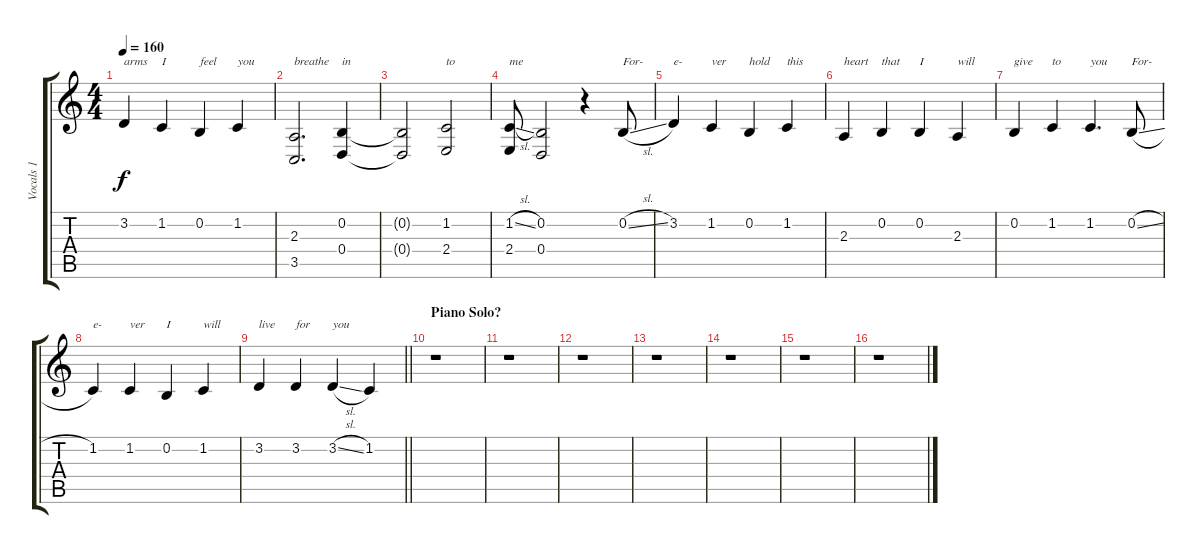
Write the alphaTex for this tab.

\track ("Vocals 1" "Vocals 1") {instrument lead2sawtooth}
\staff {score tabs}
\tuning (E4 B3 G3 D3 A2 E2) {hide}
\ts (4 4)
\tempo 160
\clef g2
\ks c
3.2.4{txt "arms" dy f} 1.2.4{txt "I"} 0.2.4{txt "feel"} 1.2.4{txt "you"} |
(2.3 3.5).2{d txt "breathe"} (0.2 0.4).4{txt "in"} |
(0.2{t} 0.4{t}).2 (1.2 2.4).2{txt "to"} |
(1.2{sl} 2.4).8{txt "me"} (0.2 0.4).2 r.4 0.2{sl}.8{txt "For-"} |
3.2.4{txt "e-"} 1.2.4{txt "ver"} 0.2.4{txt "hold"} 1.2.4{txt "this"} |
2.3.4{txt "heart"} 0.2.4{txt "that"} 0.2.4{txt "I"} 2.3.4{txt "will"} |
0.2.4{txt "give"} 1.2.4{txt "to"} 1.2.4{d txt "you"} 0.2{sl}.8{txt "For-"} |
1.2.4{txt "e-"} 1.2.4{txt "ver"} 0.2.4{txt "I"} 1.2.4{txt "will"} |
\barLineRight lightlight
3.2.4{txt "live"} 3.2.4{txt "for"} 3.2{sl}.4{txt "you"} 1.2.4 |
\section ("" "Piano Solo?")
r.1 |
r.1 |
r.1 |
r.1 |
r.1 |
r.1 |
r.1
